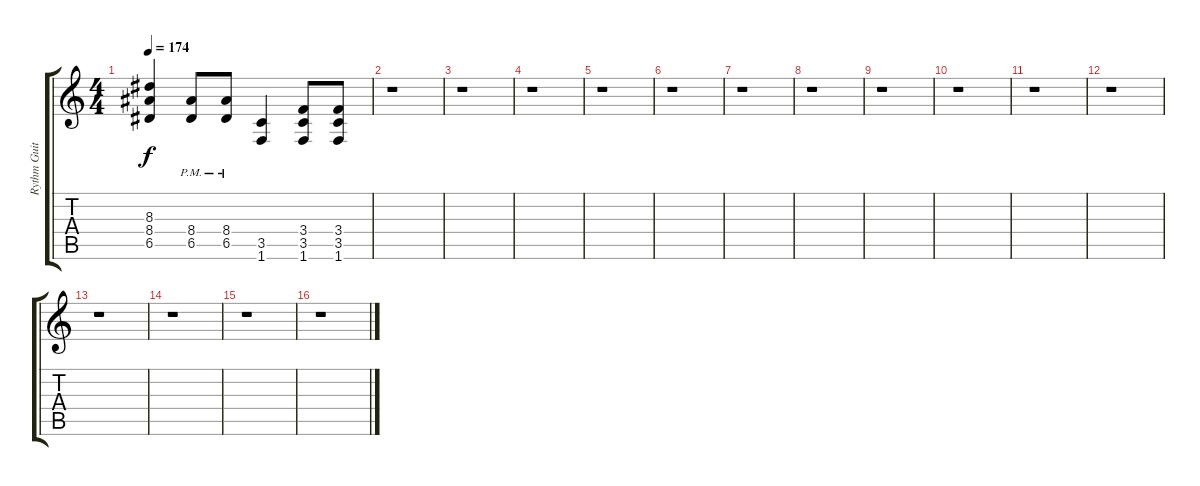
\track ("Rythm Guitar" "Rythm Guit") {instrument distortionguitar}
\staff {score tabs}
\tuning (E4 B3 G3 D3 A2 E2) {hide}
\ts (4 4)
\tempo 174
\clef g2
\ks c
(8.3 8.4 6.5).4{dy f} (8.4{pm} 6.5{pm}).8 (8.4{pm} 6.5{pm}).8 (3.5 1.6).4 (3.4 3.5 1.6).8 (3.4 3.5 1.6).8 |
r.1 |
r.1 |
r.1 |
r.1 |
r.1 |
r.1 |
r.1 |
r.1 |
r.1 |
r.1 |
r.1 |
r.1 |
r.1 |
r.1 |
r.1
